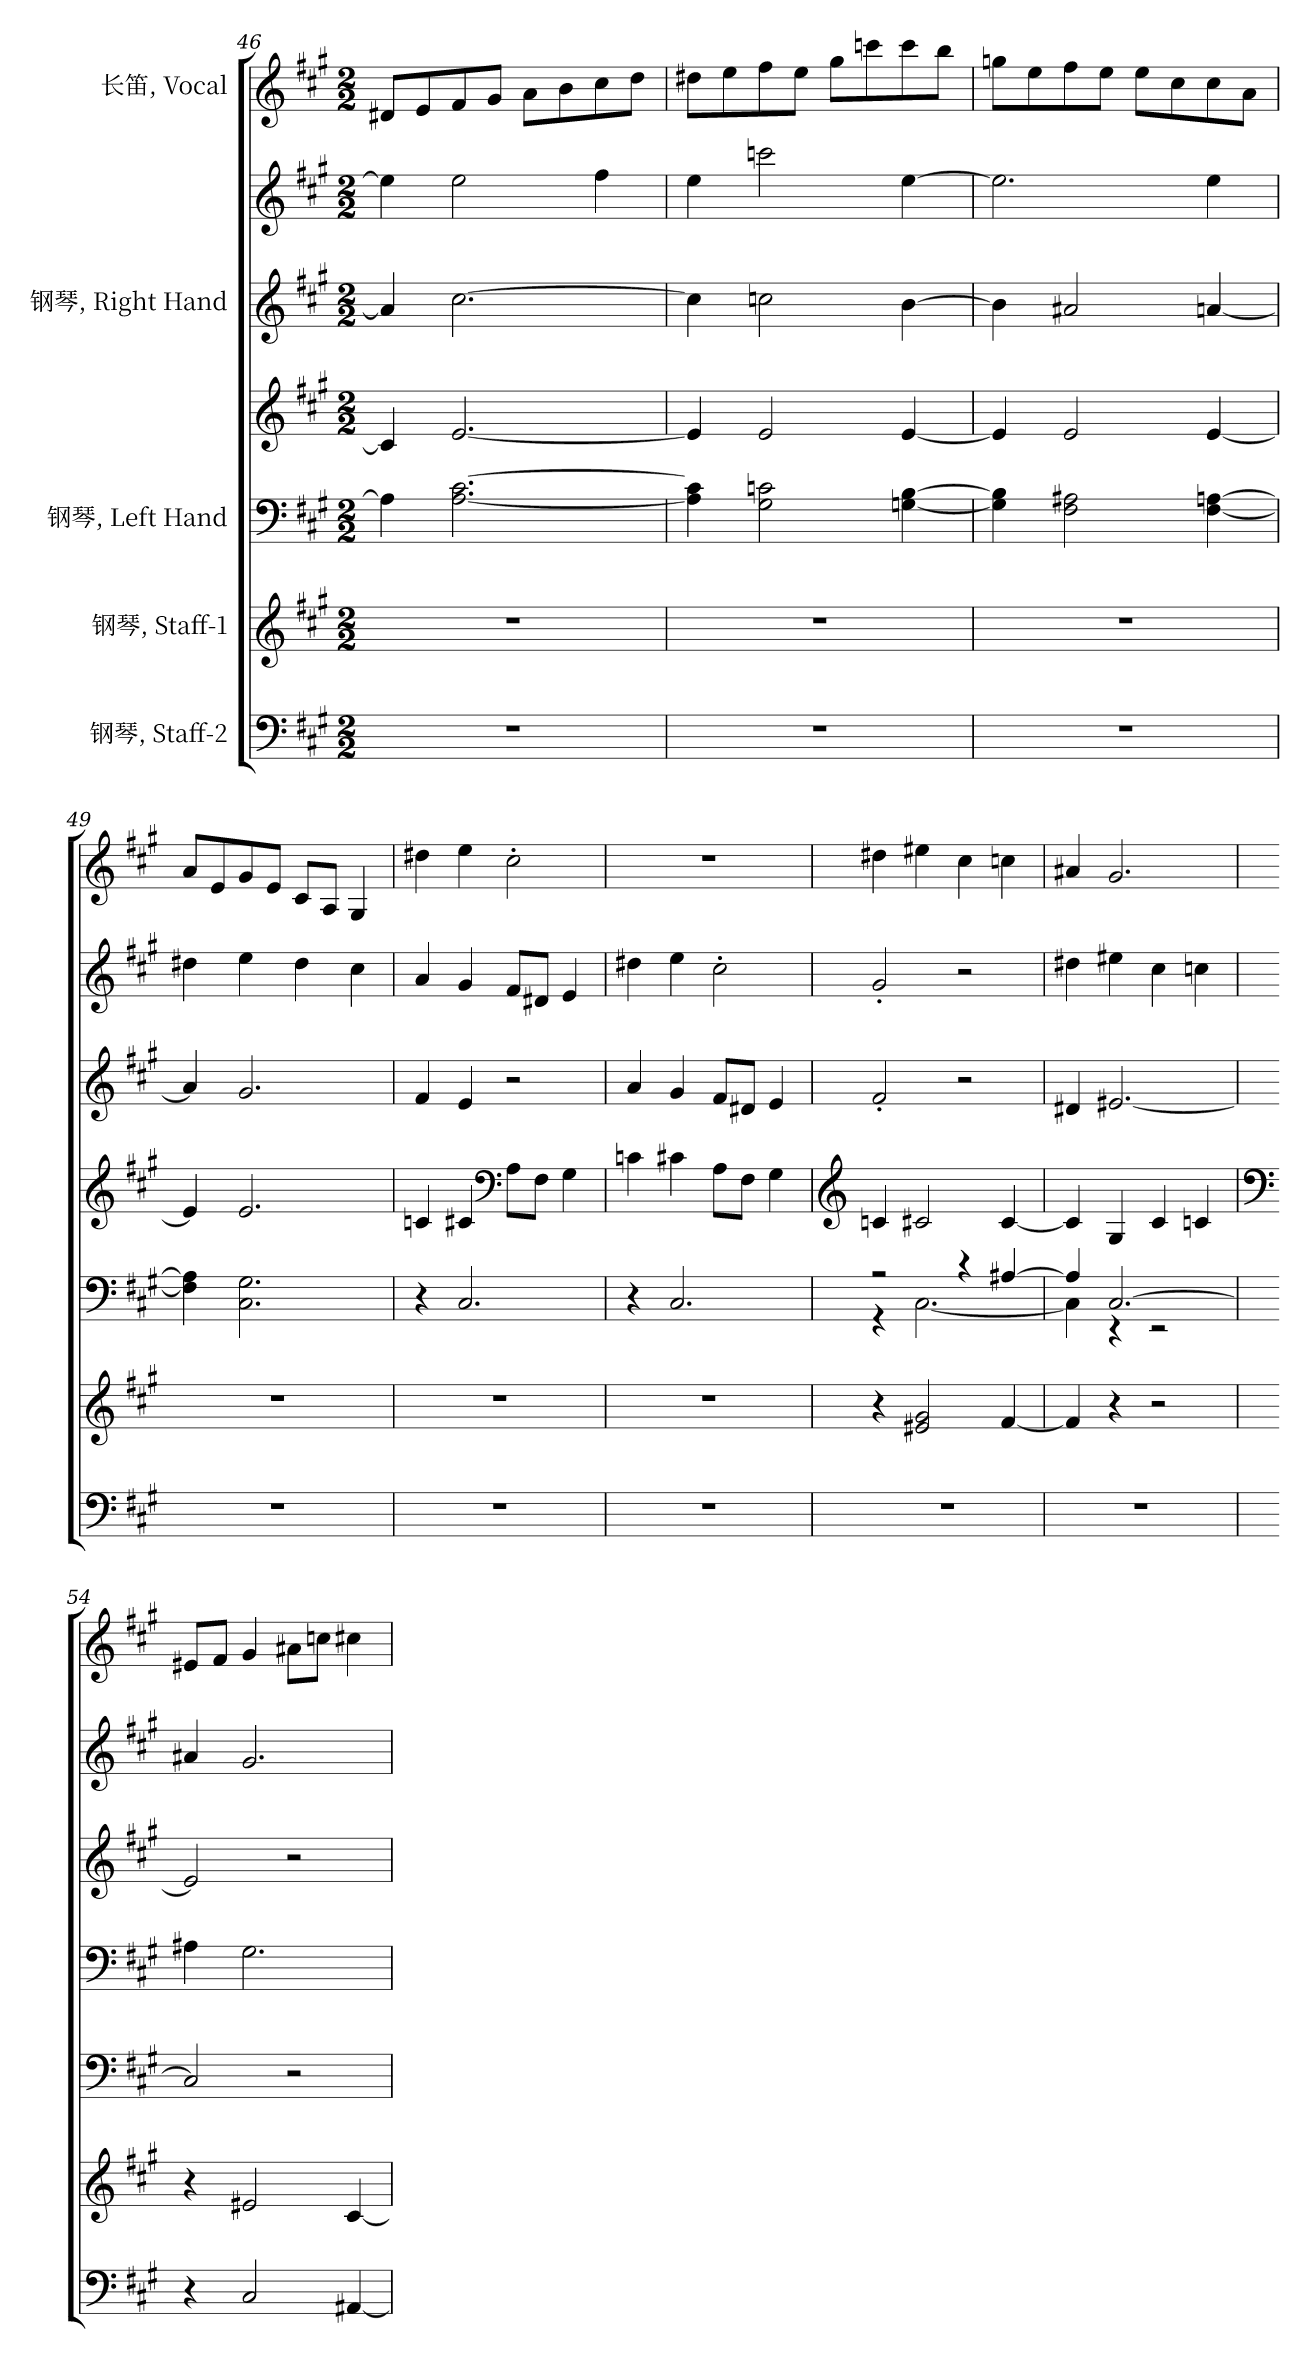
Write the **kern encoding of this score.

**kern	**kern	**kern	**kern	**kern	**kern	**kern
*part5	*part4	*part3	*part3	*part2	*part2	*part1
*staff7	*staff6	*staff5	*staff4	*staff3	*staff2	*staff1
*I"钢琴, Staff-2	*I"钢琴, Staff-1	*I"钢琴, Left Hand	*	*I"钢琴, Right Hand	*	*I"长笛, Vocal
!!LO:PB:g=z
*clefF4	*clefG2	*clefF4	*clefG2	*clefG2	*clefG2	*clefG2
*k[f#c#g#]	*k[f#c#g#]	*k[f#c#g#]	*k[f#c#g#]	*k[f#c#g#]	*k[f#c#g#]	*k[f#c#g#]
*M2/2	*M2/2	*M2/2	*M2/2	*M2/2	*M2/2	*M2/2
=46	=46	=46	=46	=46	=46	=46
1r	1r	4A\]	4c#/]	4a/]	4ee\]	8d#X/L
.	.	.	.	.	.	8e/
.	.	[2.A\ [2.c#\	[2.e/	[2.cc#\	2ee\	8f#/
.	.	.	.	.	.	8g#/J
.	.	.	.	.	.	8a\L
.	.	.	.	.	.	8b\
.	.	.	.	.	4ff#\	8cc#\
.	.	.	.	.	.	8dd\J
=47	=47	=47	=47	=47	=47	=47
1r	1r	4A\] 4c#\]	4e/]	4cc#\]	4ee\	8dd#X\L
.	.	.	.	.	.	8ee\
.	.	2G#\ 2cn\	2e/	2ccn\	2cccn\	8ff#\
.	.	.	.	.	.	8ee\J
.	.	.	.	.	.	8gg#\L
.	.	.	.	.	.	8cccn\
.	.	[4Gn\ [4B\	[4e/	[4b\	[4ee\	8ccc\
.	.	.	.	.	.	8bb\J
=48	=48	=48	=48	=48	=48	=48
1r	1r	4G\] 4B\]	4e/]	4b\]	2.ee\]	8ggn\L
.	.	.	.	.	.	8ee\
.	.	2F#\ 2A#X\	2e/	2a#X/	.	8ff#\
.	.	.	.	.	.	8ee\J
.	.	.	.	.	.	8ee\L
.	.	.	.	.	.	8cc#\
.	.	[4F#\ [4An\	[4e/	[4an/	4ee\	8cc#\
.	.	.	.	.	.	8a\J
=49	=49	=49	=49	=49	=49	=49
1r	1r	4F#\] 4A\]	4e/]	4a/]	4dd#X\	8a/L
.	.	.	.	.	.	8e/
.	.	2.C#\ 2.G#\	2.e/	2.g#/	4ee\	8g#/
.	.	.	.	.	.	8e/J
.	.	.	.	.	4dd#\	8c#/L
.	.	.	.	.	.	8A/J
.	.	.	.	.	4cc#\	4G#/
!!LO:PB:g=z
=50	=50	=50	=50	=50	=50	=50
1r	1r	4r	4cn/	4f#/	4a/	4dd#X\
.	.	2.C#/	4c#X/	4e/	4g#/	4ee\
*	*	*	*clefF4	*	*	*
.	.	.	8A\L	2r	8f#/L	2cc#'\
.	.	.	8F#\J	.	8d#X/J	.
.	.	.	4G#\	.	4e/	.
=51	=51	=51	=51	=51	=51	=51
1r	1r	4r	4cn\	4a/	4dd#X\	1r
.	.	2.C#/	4c#X\	4g#/	4ee\	.
.	.	.	8A\L	8f#/L	2cc#'\	.
.	.	.	8F#\J	8d#X/J	.	.
.	.	.	4G#\	4e/	.	.
=52	=52	=52	=52	=52	=52	=52
*	*	*	*clefG2	*	*	*
*	*	*^	*	*	*	*
1r	4r	2r	4r	4cn/	2f#'/	2g#'/	4dd#X\
.	2e#X/ 2g#/	.	[2.C#\	2c#X/	.	.	4ee#X\
.	.	4r	.	.	2r	2r	4cc#\
.	[4f#/	[4A#X/	.	[4c#/	.	.	4ccn\
=53	=53	=53	=53	=53	=53	=53	=53
1r	4f#/]	4A#/]	4C#\]	4c#/]	4d#X/	4dd#X\	4a#X/
.	4r	[2.C#/	4r	4G#/	[2.e#X/	4ee#X\	2.g#/
.	2r	.	2r	4c#/	.	4cc#\	.
.	.	.	.	4cn/	.	4ccn\	.
*	*	*v	*v	*	*	*	*
!!LO:PB:g=z
=54	=54	=54	=54	=54	=54	=54
*	*	*	*clefF4	*	*	*
4r	4r	2C#/]	4A#X\	2e#/]	4a#X/	8e#X/L
.	.	.	.	.	.	8f#/J
2C#/	2e#X/	.	2.G#\	.	2.g#/	4g#/
.	.	2r	.	2r	.	8a#X\L
.	.	.	.	.	.	8ccn\J
[4AA#X/	[4c#/	.	.	.	.	4cc#X\
=	=	=	=	=	=	=
*-	*-	*-	*-	*-	*-	*-
